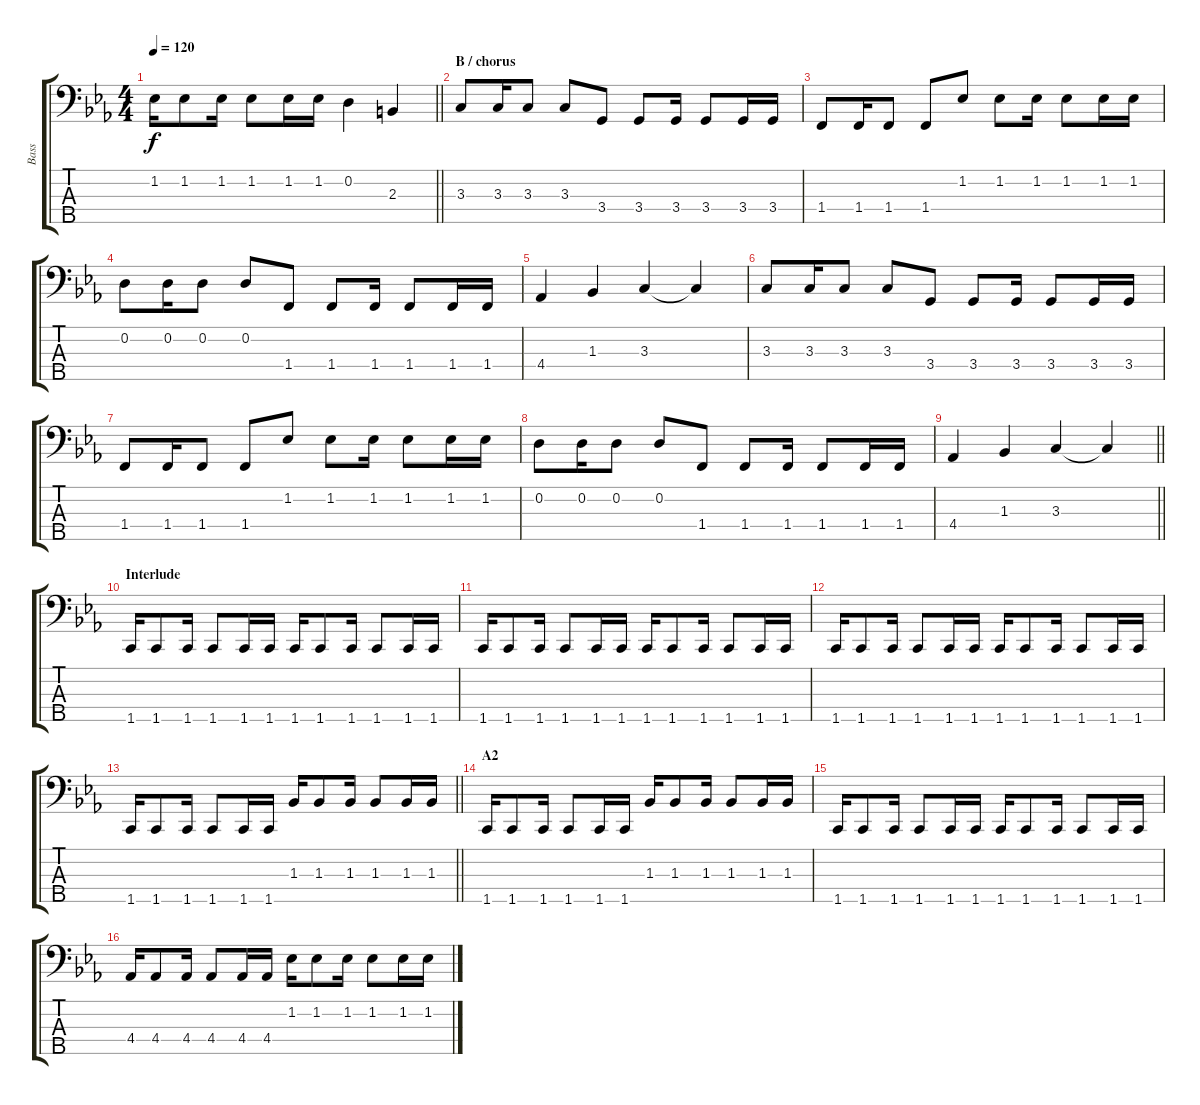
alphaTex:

\track ("Bass" "Bass") {instrument electricbasspick}
\staff {score tabs}
\tuning (G2 D2 A1 E1 B0) {hide}
\ts (4 4)
\tempo 120
\clef f4
\barLineRight lightlight
\ks cminor
1.2.16{dy f} 1.2.8 1.2.16 1.2.8 1.2.16 1.2.16 0.2.4 2.3.4 |
\section ("" "B / chorus")
3.3.8 3.3.16 3.3.8 3.3.8 3.4.8 3.4.8 3.4.16 3.4.8 3.4.16 3.4.16 |
1.4.8 1.4.16 1.4.8 1.4.8 1.2.8 1.2.8 1.2.16 1.2.8 1.2.16 1.2.16 |
0.2.8 0.2.16 0.2.8 0.2.8 1.4.8 1.4.8 1.4.16 1.4.8 1.4.16 1.4.16 |
4.4.4 1.3.4 3.3.4 3.3{t}.4 |
3.3.8 3.3.16 3.3.8 3.3.8 3.4.8 3.4.8 3.4.16 3.4.8 3.4.16 3.4.16 |
1.4.8 1.4.16 1.4.8 1.4.8 1.2.8 1.2.8 1.2.16 1.2.8 1.2.16 1.2.16 |
0.2.8 0.2.16 0.2.8 0.2.8 1.4.8 1.4.8 1.4.16 1.4.8 1.4.16 1.4.16 |
\barLineRight lightlight
4.4.4 1.3.4 3.3.4 3.3{t}.4 |
\section ("" "Interlude")
1.5.16 1.5.8 1.5.16 1.5.8 1.5.16 1.5.16 1.5.16 1.5.8 1.5.16 1.5.8 1.5.16 1.5.16 |
1.5.16 1.5.8 1.5.16 1.5.8 1.5.16 1.5.16 1.5.16 1.5.8 1.5.16 1.5.8 1.5.16 1.5.16 |
1.5.16 1.5.8 1.5.16 1.5.8 1.5.16 1.5.16 1.5.16 1.5.8 1.5.16 1.5.8 1.5.16 1.5.16 |
\barLineRight lightlight
1.5.16 1.5.8 1.5.16 1.5.8 1.5.16 1.5.16 1.3.16 1.3.8 1.3.16 1.3.8 1.3.16 1.3.16 |
\section ("" "A2")
1.5.16 1.5.8 1.5.16 1.5.8 1.5.16 1.5.16 1.3.16 1.3.8 1.3.16 1.3.8 1.3.16 1.3.16 |
1.5.16 1.5.8 1.5.16 1.5.8 1.5.16 1.5.16 1.5.16 1.5.8 1.5.16 1.5.8 1.5.16 1.5.16 |
4.4.16 4.4.8 4.4.16 4.4.8 4.4.16 4.4.16 1.2.16 1.2.8 1.2.16 1.2.8 1.2.16 1.2.16
